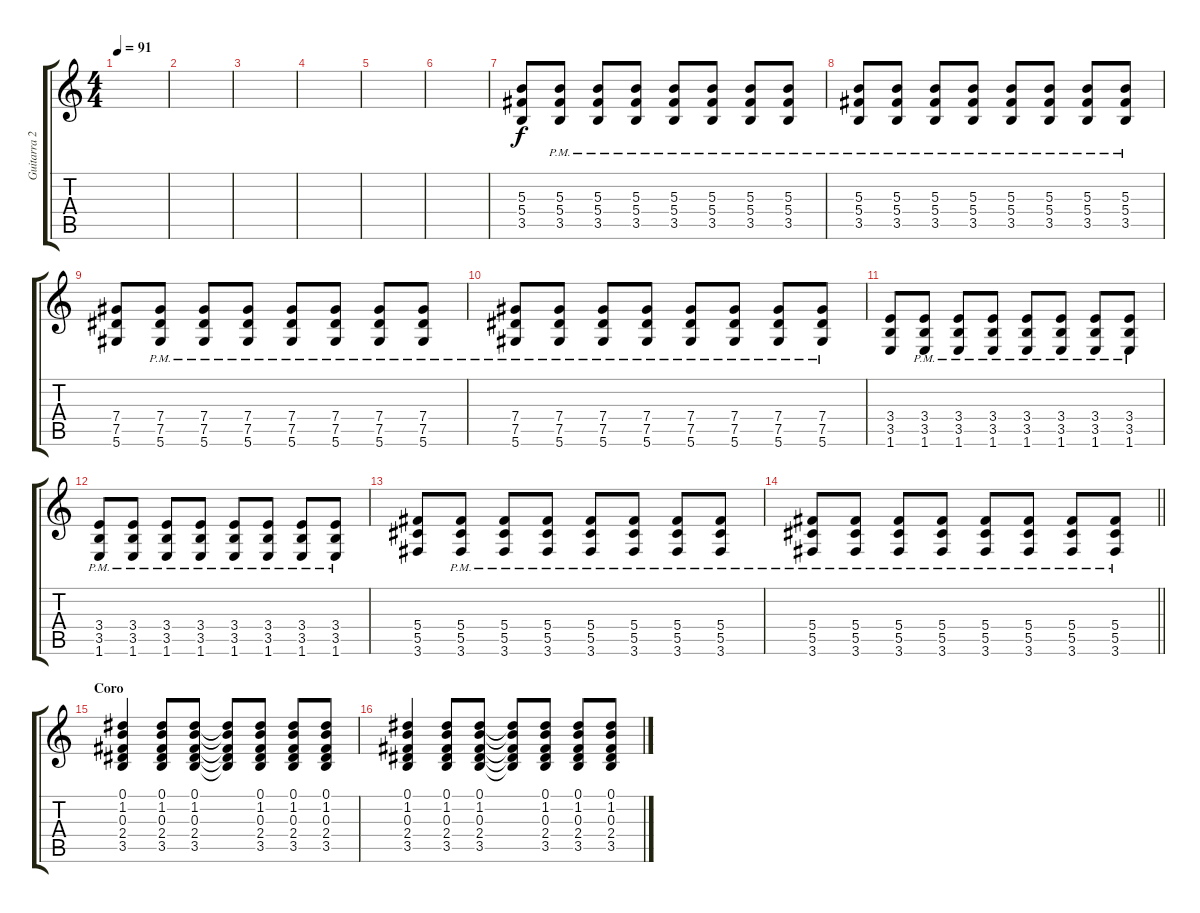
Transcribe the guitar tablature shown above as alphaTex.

\track ("Guitarra 2" "Guitarra 2") {instrument acousticguitarsteel}
\staff {score tabs}
\tuning (Eb4 Bb3 Gb3 Db3 Ab2 Eb2) {hide}
\ts (4 4)
\tempo 91
\clef g2
\ks c
|
|
|
|
|
|
(5.3 5.4 3.5).8{instrument overdrivenguitar} (5.3{pm} 5.4{pm} 3.5{pm}).8 (5.3{pm} 5.4{pm} 3.5{pm}).8 (5.3{pm} 5.4{pm} 3.5{pm}).8 (5.3{pm} 5.4{pm} 3.5{pm}).8 (5.3{pm} 5.4{pm} 3.5{pm}).8 (5.3{pm} 5.4{pm} 3.5{pm}).8 (5.3{pm} 5.4{pm} 3.5{pm}).8 |
(5.3{pm} 5.4{pm} 3.5{pm}).8 (5.3{pm} 5.4{pm} 3.5{pm}).8 (5.3{pm} 5.4{pm} 3.5{pm}).8 (5.3{pm} 5.4{pm} 3.5{pm}).8 (5.3{pm} 5.4{pm} 3.5{pm}).8 (5.3{pm} 5.4{pm} 3.5{pm}).8 (5.3{pm} 5.4{pm} 3.5{pm}).8 (5.3{pm} 5.4{pm} 3.5{pm}).8 |
(7.4 7.5 5.6).8 (7.4{pm} 7.5{pm} 5.6{pm}).8 (7.4{pm} 7.5{pm} 5.6{pm}).8 (7.4{pm} 7.5{pm} 5.6{pm}).8 (7.4{pm} 7.5{pm} 5.6{pm}).8 (7.4{pm} 7.5{pm} 5.6{pm}).8 (7.4{pm} 7.5{pm} 5.6{pm}).8 (7.4{pm} 7.5{pm} 5.6{pm}).8 |
(7.4{pm} 7.5{pm} 5.6{pm}).8 (7.4{pm} 7.5{pm} 5.6{pm}).8 (7.4{pm} 7.5{pm} 5.6{pm}).8 (7.4{pm} 7.5{pm} 5.6{pm}).8 (7.4{pm} 7.5{pm} 5.6{pm}).8 (7.4{pm} 7.5{pm} 5.6{pm}).8 (7.4{pm} 7.5{pm} 5.6{pm}).8 (7.4{pm} 7.5{pm} 5.6{pm}).8 |
(3.4 3.5 1.6).8 (3.4{pm} 3.5{pm} 1.6{pm}).8 (3.4{pm} 3.5{pm} 1.6{pm}).8 (3.4{pm} 3.5{pm} 1.6{pm}).8 (3.4{pm} 3.5{pm} 1.6{pm}).8 (3.4{pm} 3.5{pm} 1.6{pm}).8 (3.4{pm} 3.5{pm} 1.6{pm}).8 (3.4{pm} 3.5{pm} 1.6{pm}).8 |
(3.4{pm} 3.5{pm} 1.6{pm}).8 (3.4{pm} 3.5{pm} 1.6{pm}).8 (3.4{pm} 3.5{pm} 1.6{pm}).8 (3.4{pm} 3.5{pm} 1.6{pm}).8 (3.4{pm} 3.5{pm} 1.6{pm}).8 (3.4{pm} 3.5{pm} 1.6{pm}).8 (3.4{pm} 3.5{pm} 1.6{pm}).8 (3.4{pm} 3.5{pm} 1.6{pm}).8 |
(5.4 5.5 3.6).8 (5.4{pm} 5.5{pm} 3.6{pm}).8 (5.4{pm} 5.5{pm} 3.6{pm}).8 (5.4{pm} 5.5{pm} 3.6{pm}).8 (5.4{pm} 5.5{pm} 3.6{pm}).8 (5.4{pm} 5.5{pm} 3.6{pm}).8 (5.4{pm} 5.5{pm} 3.6{pm}).8 (5.4{pm} 5.5{pm} 3.6{pm}).8 |
\barLineRight lightlight
(5.4{pm} 5.5{pm} 3.6{pm}).8 (5.4{pm} 5.5{pm} 3.6{pm}).8 (5.4{pm} 5.5{pm} 3.6{pm}).8 (5.4{pm} 5.5{pm} 3.6{pm}).8 (5.4{pm} 5.5{pm} 3.6{pm}).8 (5.4{pm} 5.5{pm} 3.6{pm}).8 (5.4{pm} 5.5{pm} 3.6{pm}).8 (5.4{pm} 5.5{pm} 3.6{pm}).8 |
\section ("" "Coro")
(0.1 1.2 0.3 2.4 3.5).4 (0.1 1.2 0.3 2.4 3.5).8 (0.1 1.2 0.3 2.4 3.5).8 (0.1{t} 1.2{t} 0.3{t} 2.4{t} 3.5{t}).8 (0.1 1.2 0.3 2.4 3.5).8 (0.1 1.2 0.3 2.4 3.5).8 (0.1 1.2 0.3 2.4 3.5).8 |
(0.1 1.2 0.3 2.4 3.5).4 (0.1 1.2 0.3 2.4 3.5).8 (0.1 1.2 0.3 2.4 3.5).8 (0.1{t} 1.2{t} 0.3{t} 2.4{t} 3.5{t}).8 (0.1 1.2 0.3 2.4 3.5).8 (0.1 1.2 0.3 2.4 3.5).8 (0.1 1.2 0.3 2.4 3.5).8
